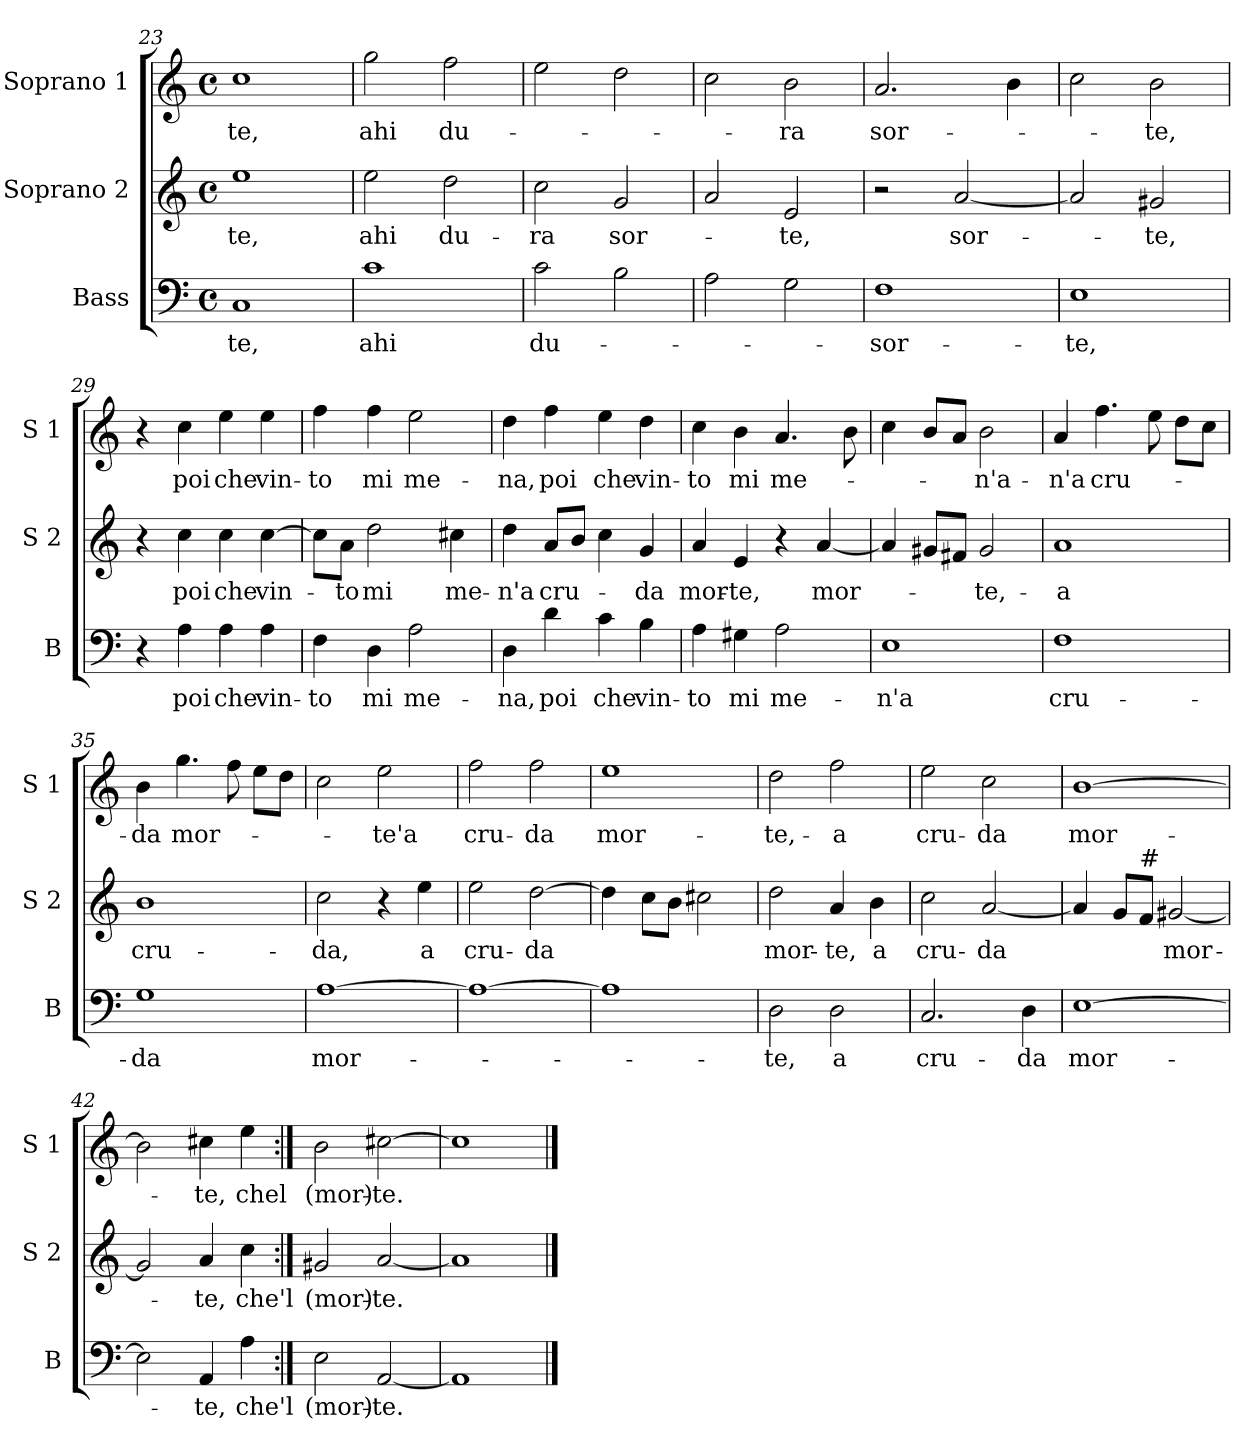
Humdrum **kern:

**kern	**text	**kern	**text	**kern	**text
*part3	*part3	*part2	*part2	*part1	*part1
*staff3	*staff3	*staff2	*staff2	*staff1	*staff1
*I"Bass	*	*I"Soprano 2	*	*I"Soprano 1	*
*I'B	*	*I'S 2	*	*I'S 1	*
*clefF4	*	*clefG2	*	*clefG2	*
*k[]	*	*k[]	*	*k[]	*
*C:	*	*C:	*	*C:	*
*M4/4	*	*M4/4	*	*M4/4	*
*met(c)	*	*met(c)	*	*met(c)	*
=23	=23	=23	=23	=23	=23
!	!LO:LY:b	!	!LO:LY:b	!	!LO:LY:b
1C	-te,	1ee	-te,	1cc	-te,
=24	=24	=24	=24	=24	=24
!	!LO:LY:b	!	!LO:LY:b	!	!LO:LY:b
1c	ahi	2ee\	ahi	2gg\	ahi
!	!	!	!LO:LY:b	!	!LO:LY:b
.	.	2dd\	du-	2ff\	du-
=25	=25	=25	=25	=25	=25
!	!LO:LY:b	!	!LO:LY:b	!	!
2c\	du-	2cc\	-ra	2ee\	.
!	!	!	!LO:LY:b	!	!
2B\	.	2g/	sor-	2dd\	.
=26	=26	=26	=26	=26	=26
2A\	.	2a/	.	2cc\	.
!	!	!	!LO:LY:b	!	!LO:LY:b
2G\	.	2e/	-te,	2b\	-ra
=27	=27	=27	=27	=27	=27
!	!LO:LY:b	!	!	!	!LO:LY:b
1F	-sor-	2r	.	2.a/	sor-
!	!	!	!LO:LY:b	!	!
.	.	[2a/	sor-	.	.
.	.	.	.	4b\	.
!!LO:LB:g=z
=28	=28	=28	=28	=28	=28
!	!LO:LY:b	!	!	!	!
1E	-te,	2a/]	.	2cc\	.
!	!	!	!LO:LY:b	!	!LO:LY:b
.	.	2g#X/	-te,	2b\	-te,
=29	=29	=29	=29	=29	=29
4r	.	4r	.	4r	.
!	!LO:LY:b	!	!LO:LY:b	!	!LO:LY:b
4A\	poi	4cc\	poi	4cc\	poi
!	!LO:LY:b	!	!LO:LY:b	!	!LO:LY:b
4A\	che	4cc\	che	4ee\	che
!	!LO:LY:b	!	!LO:LY:b	!	!LO:LY:b
4A\	vin-	[4cc\	vin-	4ee\	vin-
=30	=30	=30	=30	=30	=30
!	!LO:LY:b	!	!	!	!LO:LY:b
4F\	-to	8cc\L]	.	4ff\	-to
!	!	!	!LO:LY:b	!	!
.	.	8a\J	-to	.	.
!	!LO:LY:b	!	!LO:LY:b	!	!LO:LY:b
4D\	mi	2dd\	mi	4ff\	mi
!	!LO:LY:b	!	!	!	!LO:LY:b
2A\	me-	.	.	2ee\	me-
!	!	!	!LO:LY:b	!	!
.	.	4cc#X\	me-	.	.
=31	=31	=31	=31	=31	=31
!	!LO:LY:b	!	!LO:LY:b	!	!LO:LY:b
4D\	-na,	4dd\	-n'a	4dd\	-na,
!	!LO:LY:b	!	!LO:LY:b	!	!LO:LY:b
4d\	poi	8a/L	cru-	4ff\	poi
.	.	8b/J	.	.	.
!	!LO:LY:b	!	!	!	!LO:LY:b
4c\	che	4cc\	.	4ee\	che
!	!LO:LY:b	!	!LO:LY:b	!	!LO:LY:b
4B\	vin-	4g/	-da	4dd\	vin-
=32	=32	=32	=32	=32	=32
!	!LO:LY:b	!	!LO:LY:b	!	!LO:LY:b
4A\	-to	4a/	mor-	4cc\	-to
!	!LO:LY:b	!	!LO:LY:b	!	!LO:LY:b
4G#X\	mi	4e/	-te,	4b\	mi
!	!LO:LY:b	!	!	!	!LO:LY:b
2A\	me-	4r	.	4.a/	me-
!	!	!	!LO:LY:b	!	!
.	.	[4a/	mor-	.	.
.	.	.	.	8b\	.
=33	=33	=33	=33	=33	=33
!	!LO:LY:b	!	!	!	!
1E	-n'a	4a/]	.	4cc\	.
.	.	8g#X/L	.	8b/L	.
.	.	8f#X/J	.	8a/J	.
!	!	!	!LO:LY:b	!	!LO:LY:b
.	.	2g#/	-te,-	2b\	-n'a-
!!LO:LB:g=z
=34	=34	=34	=34	=34	=34
!	!LO:LY:b	!	!LO:LY:b	!	!LO:LY:b
1F	cru-	1a	-a	4a/	-n'a
!	!	!	!	!	!LO:LY:b
.	.	.	.	4.ff\	cru-
.	.	.	.	8ee\	.
.	.	.	.	8dd\L	.
.	.	.	.	8cc\J	.
=35	=35	=35	=35	=35	=35
!	!LO:LY:b	!	!LO:LY:b	!	!LO:LY:b
1G	-da	1b	cru-	4b\	-da
!	!	!	!	!	!LO:LY:b
.	.	.	.	4.gg\	mor-
.	.	.	.	8ff\	.
.	.	.	.	8ee\L	.
.	.	.	.	8dd\J	.
=36	=36	=36	=36	=36	=36
!	!LO:LY:b	!	!LO:LY:b	!	!
[1A	mor-	2cc\	-da,	2cc\	.
!	!	!	!	!	!LO:LY:b
.	.	4r	.	2ee\	-te'a
!	!	!	!LO:LY:b	!	!
.	.	4ee\	a	.	.
=37	=37	=37	=37	=37	=37
!	!	!	!LO:LY:b	!	!LO:LY:b
1A_	.	2ee\	cru-	2ff\	cru-
!	!	!	!LO:LY:b	!	!LO:LY:b
.	.	[2dd\	-da	2ff\	-da
=38	=38	=38	=38	=38	=38
!	!	!	!	!	!LO:LY:b
1A]	.	4dd\]	.	1ee	mor-
.	.	8cc\L	.	.	.
.	.	8b\J	.	.	.
.	.	2cc#X\	.	.	.
=39	=39	=39	=39	=39	=39
!	!LO:LY:b	!	!LO:LY:b	!	!LO:LY:b
2D\	-te,	2dd\	mor-	2dd\	-te,-
!	!LO:LY:b	!	!LO:LY:b	!	!LO:LY:b
2D\	a	4a/	-te,	2ff\	-a
!	!	!	!LO:LY:b	!	!
.	.	4b\	a	.	.
!!LO:LB:g=z
=40	=40	=40	=40	=40	=40
!	!LO:LY:b	!	!LO:LY:b	!	!LO:LY:b
2.C/	cru-	2cc\	cru-	2ee\	cru-
!	!	!	!LO:LY:b	!	!LO:LY:b
.	.	[2a/	-da	2cc\	-da
!	!LO:LY:b	!	!	!	!
4D\	-da	.	.	.	.
=41	=41	=41	=41	=41	=41
!	!LO:LY:b	!	!	!	!LO:LY:b
[1E	mor-	4a/]	.	[1b	mor-
.	.	8g/L	.	.	.
!	!	!LO:TX:a:t=#	!	!	!
.	.	8f/J	.	.	.
!	!	!	!LO:LY:b	!	!
.	.	[2g#X/	mor-	.	.
=42	=42	=42	=42	=42	=42
2E\]	.	2g#/]	.	2b\]	.
!	!LO:LY:b	!	!LO:LY:b	!	!LO:LY:b
4AA/	-te,	4a/	-te,	4cc#X\	-te,
!	!LO:LY:b	!	!LO:LY:b	!	!LO:LY:b
4A\	che'l	4cc\	che'l	4ee\	chel
=43:|!	=43:|!	=43:|!	=43:|!	=43:|!	=43:|!
!	!LO:LY:b	!	!LO:LY:b	!	!LO:LY:b
2E\	(mor)-	2g#X/	(mor)-	2b\	(mor)-
!	!LO:LY:b	!	!LO:LY:b	!	!LO:LY:b
[2AA/	-te.	[2a/	-te.	[2cc#X\	-te.
=44	=44	=44	=44	=44	=44
1AA]	.	1a]	.	1cc#]	.
==	==	==	==	==	==
*-	*-	*-	*-	*-	*-
